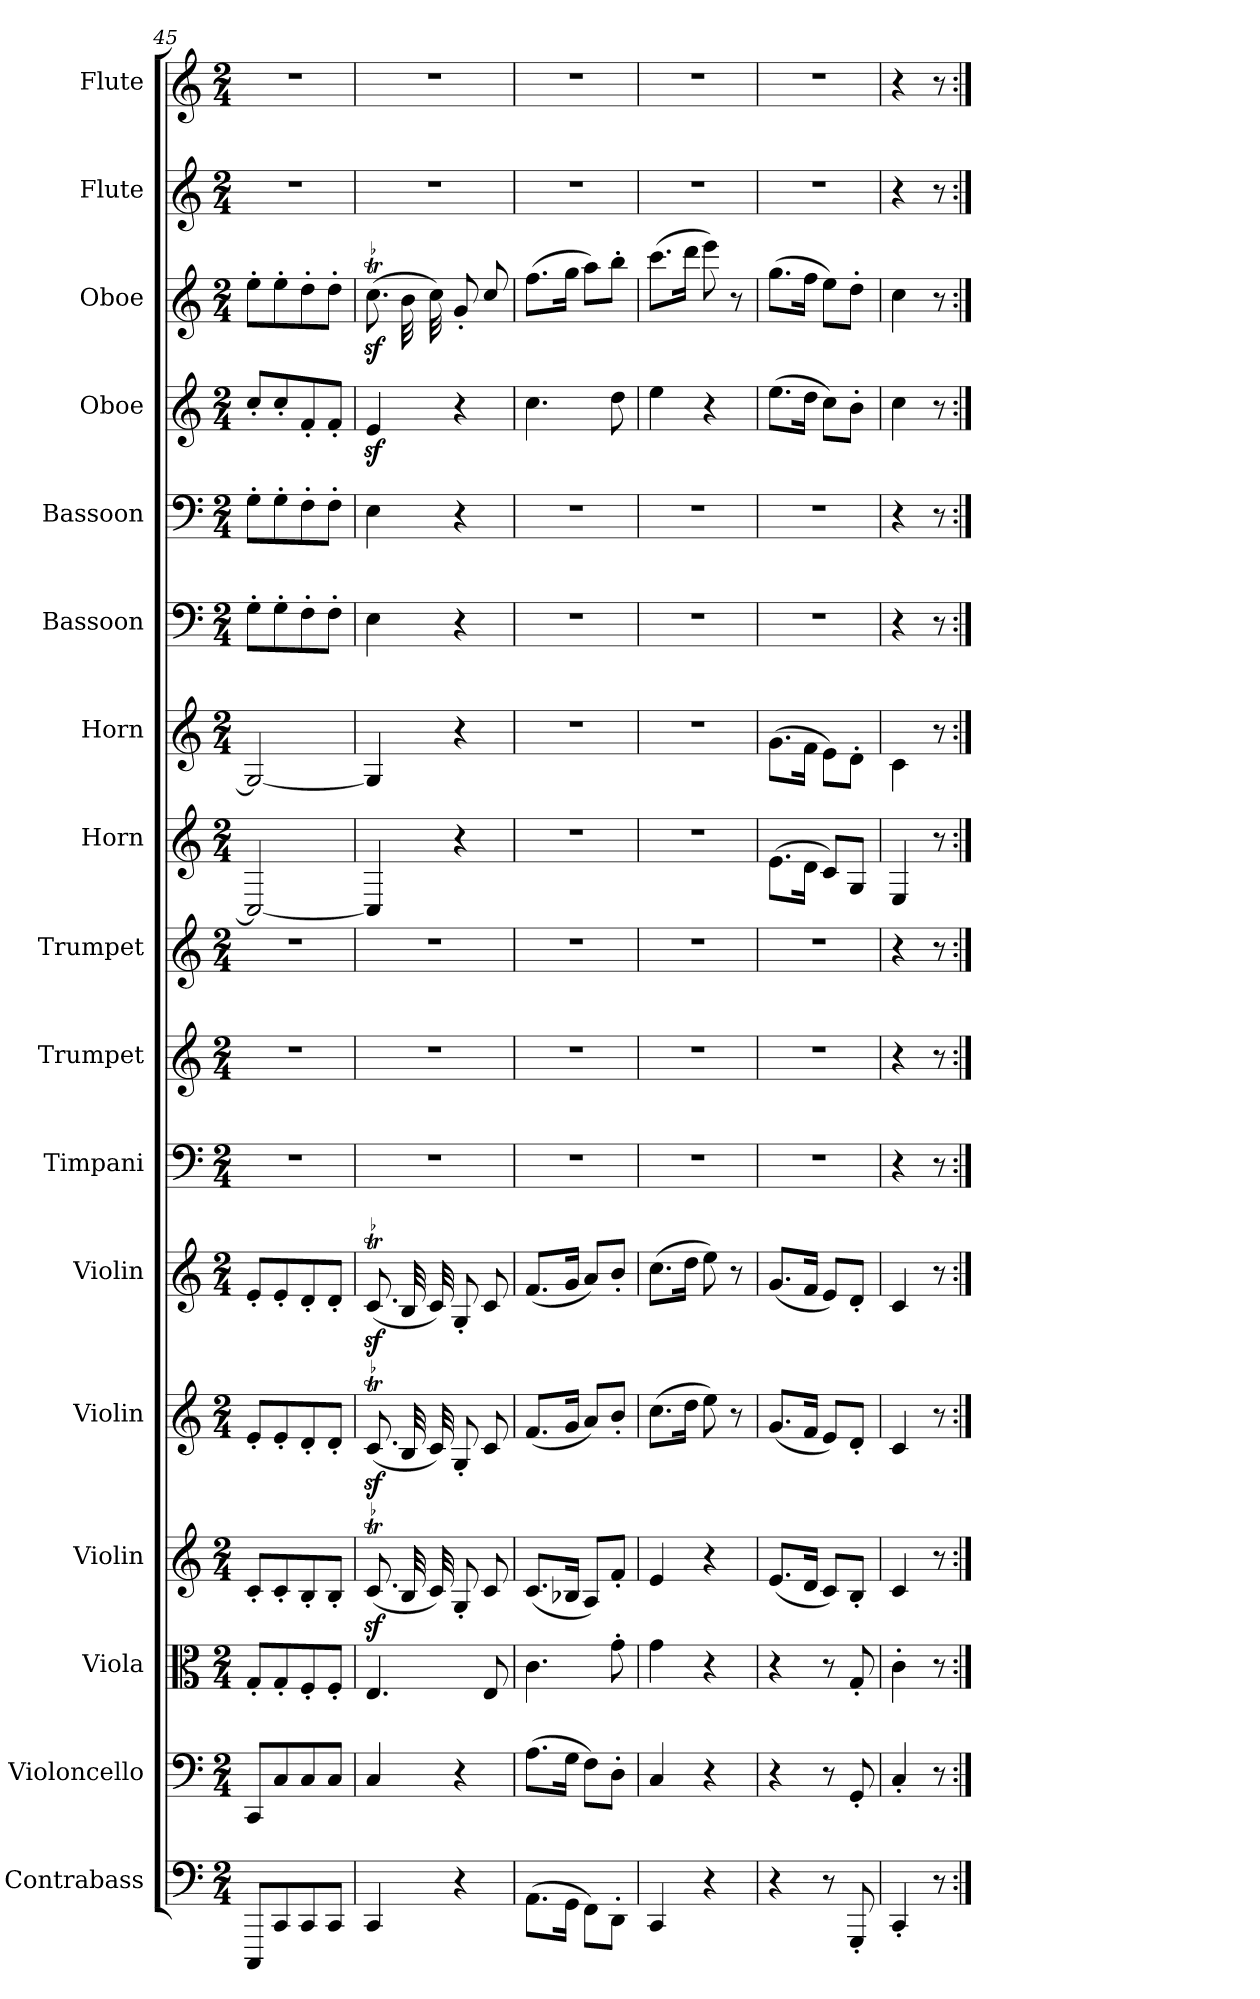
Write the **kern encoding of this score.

**kern	**kern	**kern	**kern	**kern	**kern	**kern	**kern	**kern	**kern	**kern	**kern	**kern	**kern	**kern	**kern	**kern
*part17	*part16	*part15	*part14	*part13	*part12	*part11	*part10	*part9	*part8	*part7	*part6	*part5	*part4	*part3	*part2	*part1
*staff17	*staff16	*staff15	*staff14	*staff13	*staff12	*staff11	*staff10	*staff9	*staff8	*staff7	*staff6	*staff5	*staff4	*staff3	*staff2	*staff1
*I"Contrabass	*I"Violoncello	*I"Viola	*I"Violin	*I"Violin	*I"Violin	*I"Timpani	*I"Trumpet	*I"Trumpet	*I"Horn	*I"Horn	*I"Bassoon	*I"Bassoon	*I"Oboe	*I"Oboe	*I"Flute	*I"Flute
*I'Cb	*I'Vc	*I'Vla	*I'Vln	*I'Vln	*I'Vln	*I'Timp	*I'Tpt	*I'Tpt	*I'Hn	*I'Hn	*I'Bsn	*I'Bsn	*I'Ob	*I'Ob	*I'Fl	*I'Fl
*clefF4	*clefF4	*clefC3	*clefG2	*clefG2	*clefG2	*clefF4	*clefG2	*clefG2	*clefG2	*clefG2	*clefF4	*clefF4	*clefG2	*clefG2	*clefG2	*clefG2
*k[]	*k[]	*k[]	*k[]	*k[]	*k[]	*k[]	*k[]	*k[]	*k[]	*k[]	*k[]	*k[]	*k[]	*k[]	*k[]	*k[]
*M2/4	*M2/4	*M2/4	*M2/4	*M2/4	*M2/4	*M2/4	*M2/4	*M2/4	*M2/4	*M2/4	*M2/4	*M2/4	*M2/4	*M2/4	*M2/4	*M2/4
=45	=45	=45	=45	=45	=45	=45	=45	=45	=45	=45	=45	=45	=45	=45	=45	=45
8CCC/L	8CC/L	8G'/L	8c'/L	8e'/L	8e'/L	2r	2r	2r	2C/_	2G/_	8G'\L	8G'\L	8cc'/L	8ee'\L	2r	2r
8CC/	8C/	8G'/	8c'/	8e'/	8e'/	.	.	.	.	.	8G'\	8G'\	8cc'/	8ee'\	.	.
8CC/	8C/	8F'/	8B'/	8d'/	8d'/	.	.	.	.	.	8F'\	8F'\	8f'/	8dd'\	.	.
8CC/J	8C/J	8F'/J	8B'/J	8d'/J	8d'/J	.	.	.	.	.	8F'\J	8F'\J	8f'/J	8dd'\J	.	.
=46	=46	=46	=46	=46	=46	=46	=46	=46	=46	=46	=46	=46	=46	=46	=46	=46
!	!	!	!LO:TR:acc=-	!LO:TR:acc=-	!LO:TR:acc=-	!	!	!	!	!	!	!	!	!LO:TR:acc=-	!	!
4CC/	4C/	4.E/	(8.czt/	(8.czt/	(8.czt/	2r	2r	2r	4C/]	4G/]	4E\	4E\	4ez/	(8.cczt\	2r	2r
.	.	.	32B/	32B/	32B/	.	.	.	.	.	.	.	.	32b\	.	.
.	.	.	32c/)	32c/)	32c/)	.	.	.	.	.	.	.	.	32cc\)	.	.
4r	4r	.	8G'/	8G'/	8G'/	.	.	.	4r	4r	4r	4r	4r	8g'/	.	.
.	.	8E/	8c/	8c/	8c/	.	.	.	.	.	.	.	.	8cc/	.	.
=47	=47	=47	=47	=47	=47	=47	=47	=47	=47	=47	=47	=47	=47	=47	=47	=47
(8.AA\L	(8.A\L	4.c\	(8.c/L	(8.f/L	(8.f/L	2r	2r	2r	2r	2r	2r	2r	4.cc\	(8.ff\L	2r	2r
16GG\Jk	16G\Jk	.	16B-X/Jk	16g/Jk	16g/Jk	.	.	.	.	.	.	.	.	16gg\Jk	.	.
8FF\L)	8F\L)	.	8A/L)	8a/L)	8a/L)	.	.	.	.	.	.	.	.	8aa\L)	.	.
8DD'\J	8D'\J	8g'\	8f'/J	8b'/J	8b'/J	.	.	.	.	.	.	.	8dd\	8bb'\J	.	.
=48	=48	=48	=48	=48	=48	=48	=48	=48	=48	=48	=48	=48	=48	=48	=48	=48
4CC/	4C/	4g\	4e/	(8.cc\L	(8.cc\L	2r	2r	2r	2r	2r	2r	2r	4ee\	(8.ccc\L	2r	2r
.	.	.	.	16dd\Jk	16dd\Jk	.	.	.	.	.	.	.	.	16ddd\Jk	.	.
4r	4r	4r	4r	8ee\)	8ee\)	.	.	.	.	.	.	.	4r	8eee\)	.	.
.	.	.	.	8r	8r	.	.	.	.	.	.	.	.	8r	.	.
=49	=49	=49	=49	=49	=49	=49	=49	=49	=49	=49	=49	=49	=49	=49	=49	=49
4r	4r	4r	(8.e/L	(8.g/L	(8.g/L	2r	2r	2r	(8.e\L	(8.g\L	2r	2r	(8.ee\L	(8.gg\L	2r	2r
.	.	.	16d/Jk	16f/Jk	16f/Jk	.	.	.	16d\Jk	16f\Jk	.	.	16dd\Jk	16ff\Jk	.	.
8r	8r	8r	8c/L)	8e/L)	8e/L)	.	.	.	8c/L)	8e\L)	.	.	8cc\L)	8ee\L)	.	.
8GGG'/	8GG'/	8G'/	8B'/J	8d'/J	8d'/J	.	.	.	8G/J	8d'\J	.	.	8b'\J	8dd'\J	.	.
=50	=50	=50	=50	=50	=50	=50	=50	=50	=50	=50	=50	=50	=50	=50	=50	=50
4CC'/	4C'/	4c'\	4c/	4c/	4c/	4r	4r	4r	4E/	4c\	4r	4r	4cc\	4cc\	4r	4r
8r	8r	8r	8r	8r	8r	8r	8r	8r	8r	8r	8r	8r	8r	8r	8r	8r
=:|!	=:|!	=:|!	=:|!	=:|!	=:|!	=:|!	=:|!	=:|!	=:|!	=:|!	=:|!	=:|!	=:|!	=:|!	=:|!	=:|!
*-	*-	*-	*-	*-	*-	*-	*-	*-	*-	*-	*-	*-	*-	*-	*-	*-
